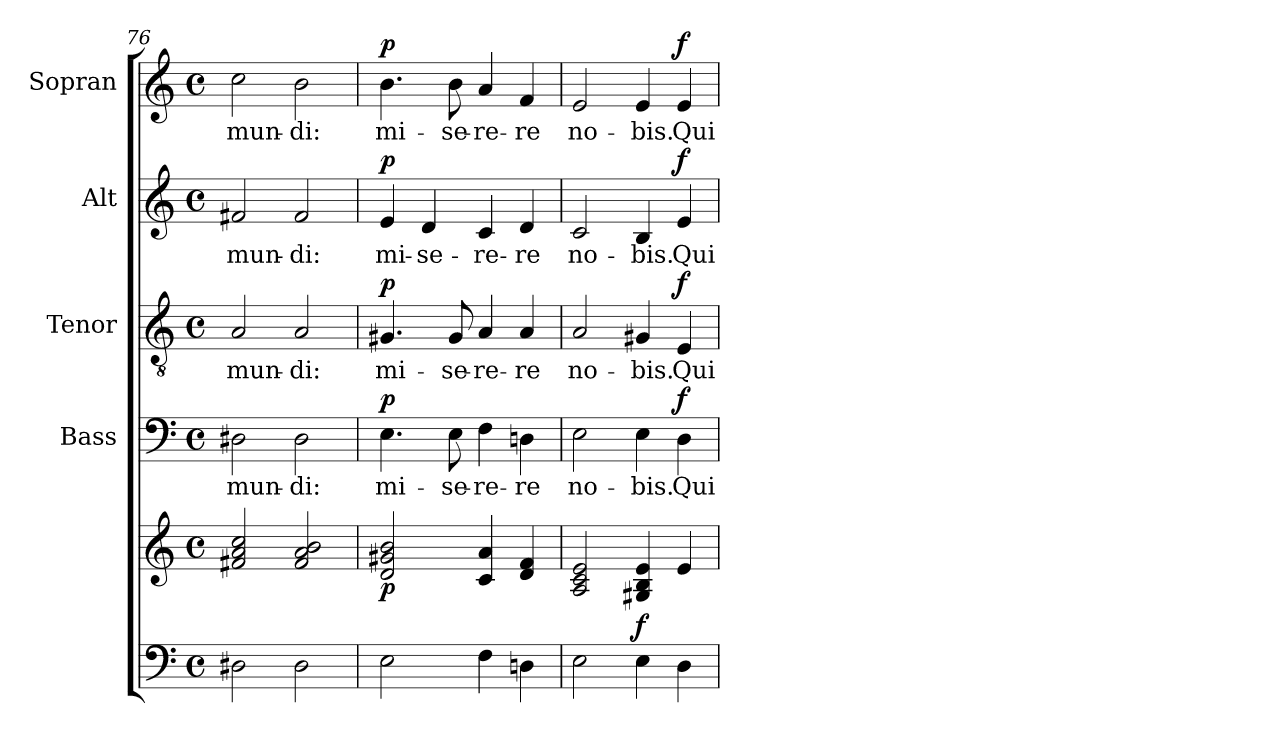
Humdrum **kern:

**kern	**kern	**dynam	**kern	**text	**dynam	**kern	**text	**dynam	**kern	**text	**dynam	**kern	**text	**dynam
*part5	*part5	*part5	*part4	*part4	*part4	*part3	*part3	*part3	*part2	*part2	*part2	*part1	*part1	*part1
*staff6	*staff5	*staff5/6	*staff4	*staff4	*staff4	*staff3	*staff3	*staff3	*staff2	*staff2	*staff2	*staff1	*staff1	*staff1
*	*	*	*I"Bass	*	*	*I"Tenor	*	*	*I"Alt	*	*	*I"Sopran	*	*
*	*	*	*I'B.	*	*	*I'T.	*	*	*I'A.	*	*	*I'S.	*	*
*clefF4	*clefG2	*	*clefF4	*	*	*clefGv2	*	*	*clefG2	*	*	*clefG2	*	*
*k[]	*k[]	*	*k[]	*	*	*k[]	*	*	*k[]	*	*	*k[]	*	*
*C:	*C:	*	*C:	*	*	*C:	*	*	*C:	*	*	*C:	*	*
*M4/4	*M4/4	*	*M4/4	*	*	*M4/4	*	*	*M4/4	*	*	*M4/4	*	*
*met(c)	*met(c)	*	*met(c)	*	*	*met(c)	*	*	*met(c)	*	*	*met(c)	*	*
=76	=76	=76	=76	=76	=76	=76	=76	=76	=76	=76	=76	=76	=76	=76
!	!	!	!	!LO:LY:b	!	!	!LO:LY:b	!	!	!LO:LY:b	!	!	!LO:LY:b	!
2D#X\	2f#X/ 2a/ 2cc/	.	2D#X\	mun-	.	2A/	mun-	.	2f#X/	mun-	.	2cc\	mun-	.
!	!	!	!	!LO:LY:b	!	!	!LO:LY:b	!	!	!LO:LY:b	!	!	!LO:LY:b	!
2D#\	2f#/ 2a/ 2b/	.	2D#\	-di:	.	2A/	-di:	.	2f#/	-di:	.	2b\	-di:	.
=77	=77	=77	=77	=77	=77	=77	=77	=77	=77	=77	=77	=77	=77	=77
!	!	!LO:DY:b	!	!LO:LY:b	!LO:DY:a	!	!LO:LY:b	!LO:DY:a	!	!LO:LY:b	!LO:DY:a	!	!LO:LY:b	!LO:DY:a
2E\	2d/ 2g#X/ 2b/	p	4.E\	mi-	p	4.G#X/	mi-	p	4e/	mi-	p	4.b\	mi-	p
!	!	!	!	!	!	!	!	!	!	!LO:LY:b	!	!	!	!
.	.	.	.	.	.	.	.	.	4d/	-se-	.	.	.	.
!	!	!	!	!LO:LY:b	!	!	!LO:LY:b	!	!	!	!	!	!LO:LY:b	!
.	.	.	8E\	-se-	.	8G#/	-se-	.	.	.	.	8b\	-se-	.
!	!	!	!	!LO:LY:b	!	!	!LO:LY:b	!	!	!LO:LY:b	!	!	!LO:LY:b	!
4F\	4c/ 4a/	.	4F\	-re-	.	4A/	-re-	.	4c/	-re-	.	4a/	-re-	.
!	!	!	!	!LO:LY:b	!	!	!LO:LY:b	!	!	!LO:LY:b	!	!	!LO:LY:b	!
4Dn\	4d/ 4f/	.	4Dn\	-re	.	4A/	-re	.	4d/	-re	.	4f/	-re	.
=78	=78	=78	=78	=78	=78	=78	=78	=78	=78	=78	=78	=78	=78	=78
!	!	!	!	!LO:LY:b	!	!	!LO:LY:b	!	!	!LO:LY:b	!	!	!LO:LY:b	!
2E\	2A/ 2c/ 2e/	.	2E\	no-	.	2A/	no-	.	2c/	no-	.	2e/	no-	.
!	!	!LO:DY:b	!	!LO:LY:b	!	!	!LO:LY:b	!	!	!LO:LY:b	!	!	!LO:LY:b	!
4E\	4G#X/ 4B/ 4e/	f	4E\	-bis.	.	4G#X/	-bis.	.	4B/	-bis.	.	4e/	-bis.	.
!	!	!	!	!LO:LY:b	!LO:DY:a	!	!LO:LY:b	!LO:DY:a	!	!LO:LY:b	!LO:DY:a	!	!LO:LY:b	!LO:DY:a
4D\	4e/	.	4D\	Qui	f	4E/	Qui	f	4e/	Qui	f	4e/	Qui	f
=	=	=	=	=	=	=	=	=	=	=	=	=	=	=
*-	*-	*-	*-	*-	*-	*-	*-	*-	*-	*-	*-	*-	*-	*-
